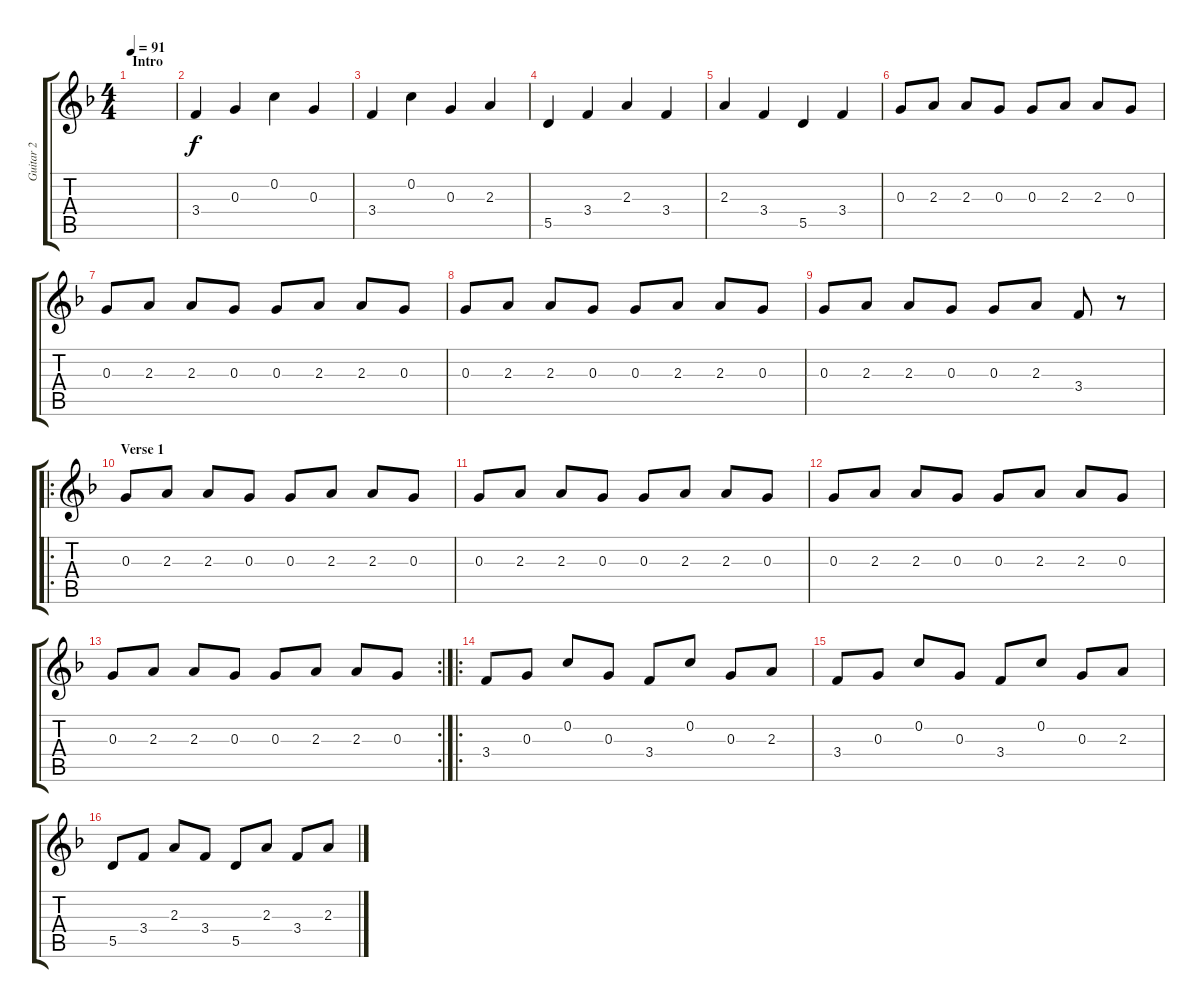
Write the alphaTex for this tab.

\track ("Guitar 2" "Guitar 2") {instrument electricguitarclean}
\staff {score tabs}
\tuning (F4 C4 G3 D3 A2 E2) {hide}
\ts (4 4)
\section ("" "Intro")
\tempo 91
\clef g2
\ks f
|
3.4.4 0.3.4 0.2.4 0.3.4 |
3.4.4 0.2.4 0.3.4 2.3.4 |
5.5.4 3.4.4 2.3.4 3.4.4 |
2.3.4 3.4.4 5.5.4 3.4.4 |
0.3.8 2.3.8 2.3.8 0.3.8 0.3.8 2.3.8 2.3.8 0.3.8 |
0.3.8 2.3.8 2.3.8 0.3.8 0.3.8 2.3.8 2.3.8 0.3.8 |
0.3.8 2.3.8 2.3.8 0.3.8 0.3.8 2.3.8 2.3.8 0.3.8 |
0.3.8 2.3.8 2.3.8 0.3.8 0.3.8 2.3.8 3.4.8 r.8 |
\ro
\section ("" "Verse 1")
0.3.8 2.3.8 2.3.8 0.3.8 0.3.8 2.3.8 2.3.8 0.3.8 |
0.3.8 2.3.8 2.3.8 0.3.8 0.3.8 2.3.8 2.3.8 0.3.8 |
0.3.8 2.3.8 2.3.8 0.3.8 0.3.8 2.3.8 2.3.8 0.3.8 |
\rc 2
0.3.8 2.3.8 2.3.8 0.3.8 0.3.8 2.3.8 2.3.8 0.3.8 |
\ro
3.4.8 0.3.8 0.2.8 0.3.8 3.4.8 0.2.8 0.3.8 2.3.8 |
3.4.8 0.3.8 0.2.8 0.3.8 3.4.8 0.2.8 0.3.8 2.3.8 |
5.5.8 3.4.8 2.3.8 3.4.8 5.5.8 2.3.8 3.4.8 2.3.8
